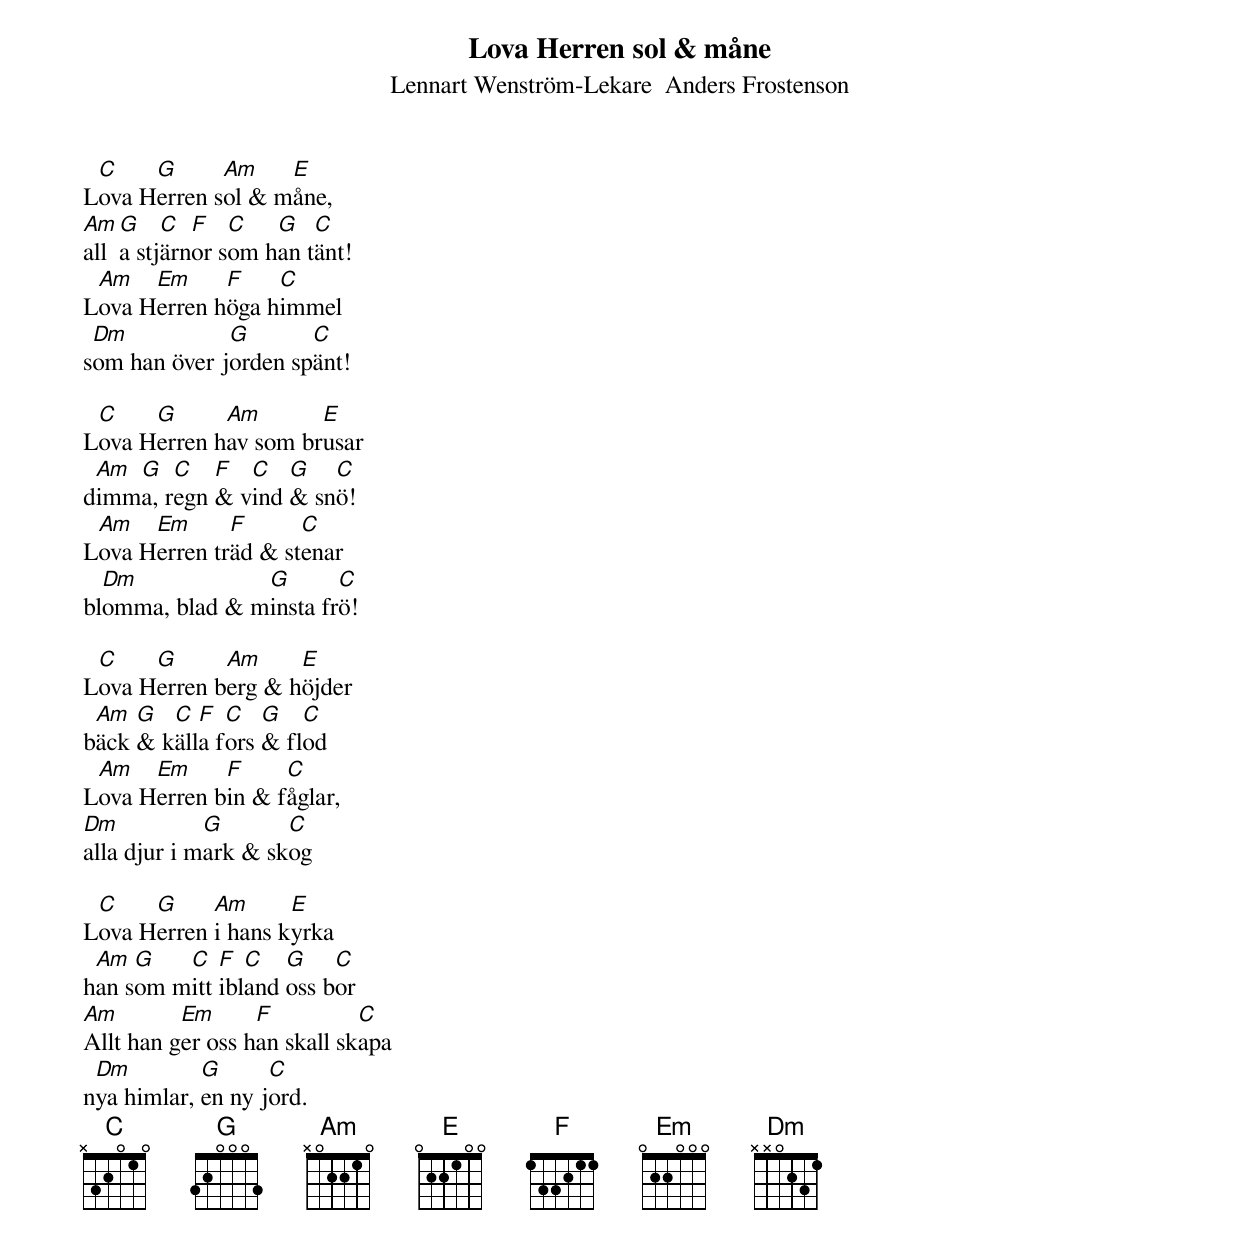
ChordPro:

{t:Lova Herren sol & måne}
{st:Lennart Wenström-Lekare  Anders Frostenson}
L[C]ova H[G]erren s[Am]ol & m[E]åne,
[Am]all[G]a stj[C]ärn[F]or s[C]om h[G]an t[C]änt!
L[Am]ova H[Em]erren h[F]öga h[C]immel
s[Dm]om han över j[G]orden sp[C]änt!

L[C]ova H[G]erren h[Am]av som br[E]usar
d[Am]imm[G]a, r[C]egn [F]& v[C]ind [G]& sn[C]ö!
L[Am]ova H[Em]erren tr[F]äd & st[C]enar
bl[Dm]omma, blad & m[G]insta fr[C]ö!

L[C]ova H[G]erren b[Am]erg & h[E]öjder
b[Am]äck [G]& k[C]äll[F]a f[C]ors [G]& fl[C]od
L[Am]ova H[Em]erren b[F]in & f[C]åglar,
[Dm]alla djur i m[G]ark & sk[C]og

L[C]ova H[G]erren [Am]i hans k[E]yrka
h[Am]an s[G]om m[C]itt [F]ibl[C]and [G]oss b[C]or
[Am]Allt han g[Em]er oss h[F]an skall sk[C]apa
n[Dm]ya himlar, [G]en ny j[C]ord.
